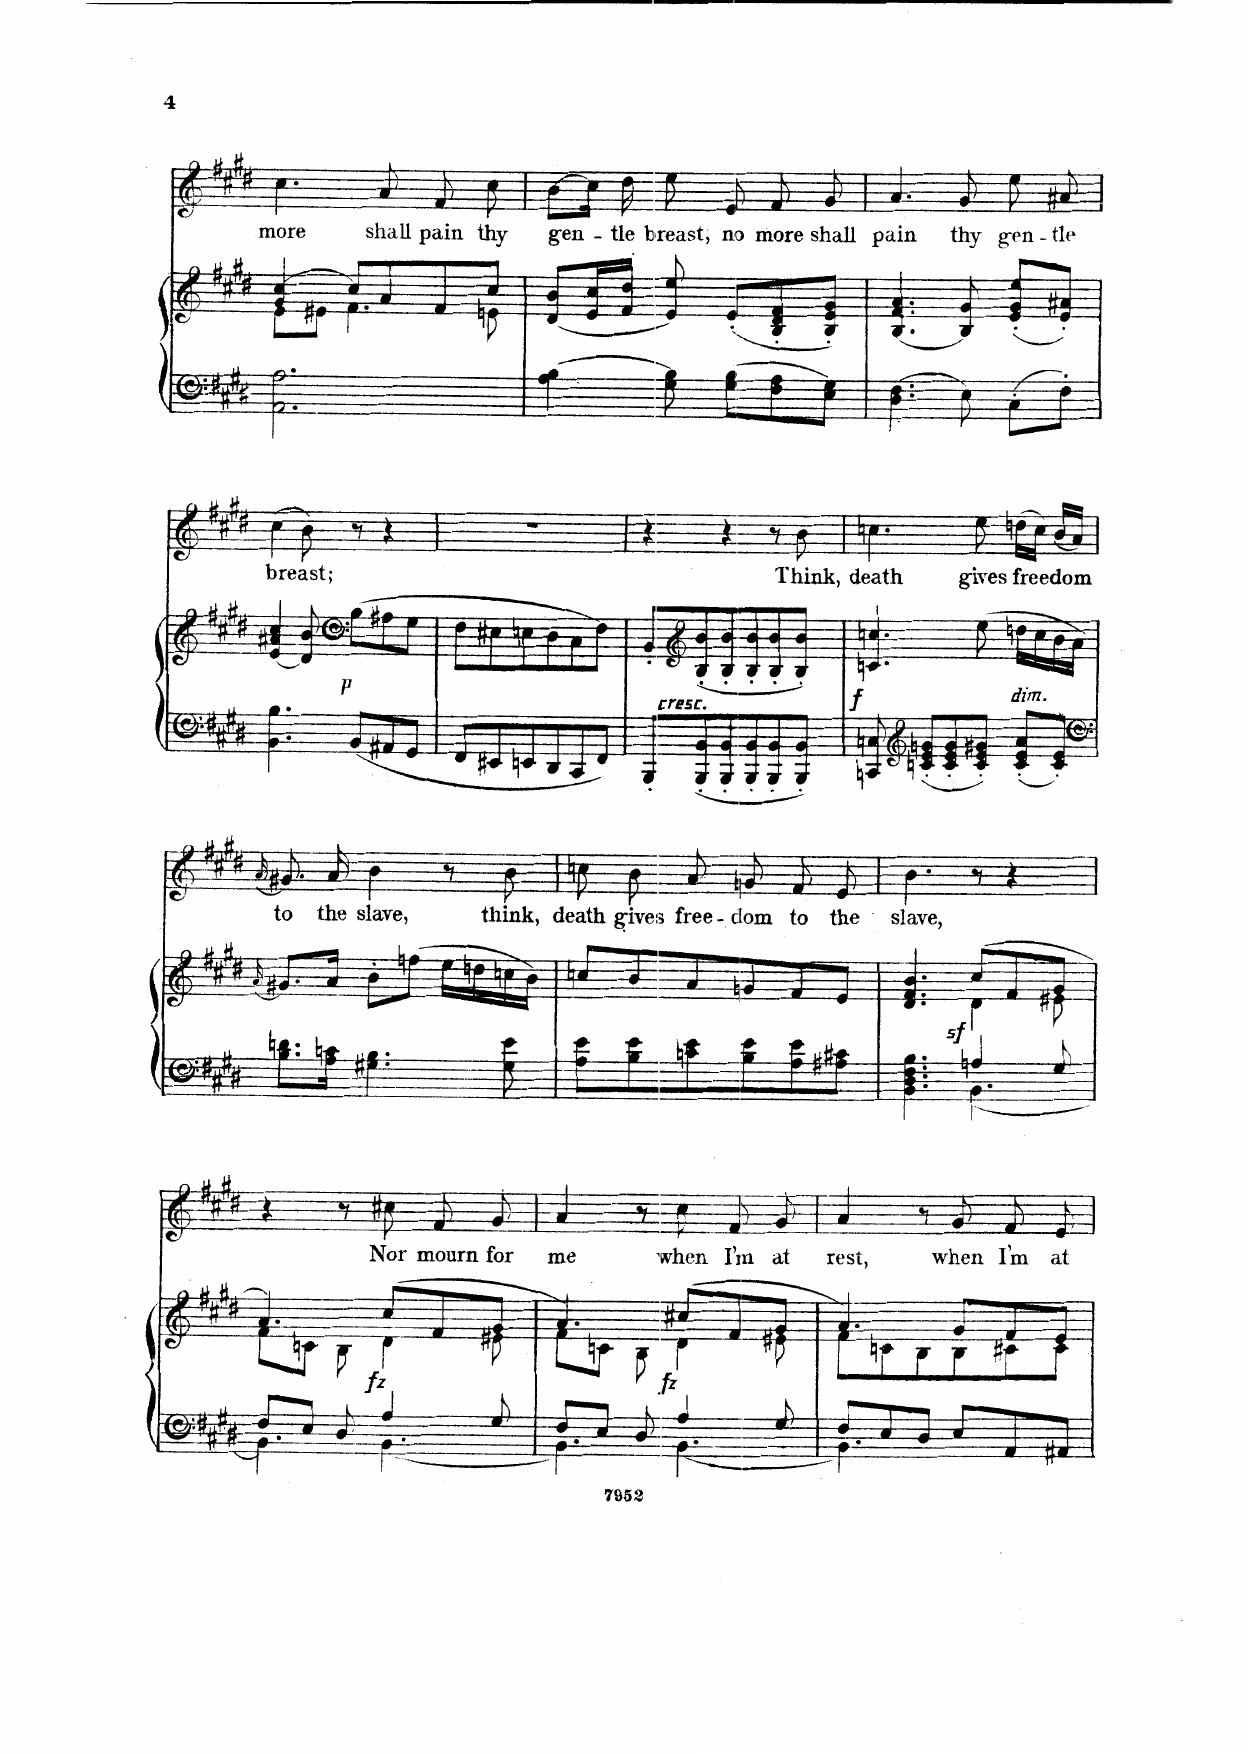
**kern	**kern	**dynam	**kern	**text
*part2	*part2	*part2	*part1	*part1
*staff3	*staff2	*staff2/3	*staff1	*staff1
*I"Piano	*	*	*I"Voice	*
*I'Pno	*	*	*	*
*clefF4	*clefG2	*	*clefG2	*
*k[f#c#g#d#]	*k[f#c#g#d#]	*	*k[f#c#g#d#]	*
*M3/4	*M3/4	*	*M3/4	*
=34	=34	=34	=34	=34
*	*^	*	*	*
2.AA\ 2.A\	4g#/ [4cc#/	8e\L	.	4.cc#\	more
.	.	8e#X\J	.	.	.
.	8cc#/L]	4.f#\	.	.	.
.	8a/	.	.	8a/	shall
.	8f#/	.	.	8f#/	pain
.	8cc#/J	8en\	.	8cc#\	thy
*	*v	*v	*	*	*
=35	=35	=35	=35	=35
4A\ 4B\	(8d#/ 8b/L	.	(8b\L	gen-
.	16e/ 16cc#/L	.	16cc#\Jk)	.
.	16f#/ 16dd#/JJ	.	16dd#\	-tle
8G#\ 8B\	8e/ 8ee/)	.	8ee\	breast,
8G#\ 8B\L	(8e'/L	.	8e/	no
8F#\ 8A\	8B/' 8d#/' 8f#/'	.	8f#/	more
8E\ 8G#\J	8B/' 8e/' 8g#/'J)	.	8g#/	shall
=36	=36	=36	=36	=36
4.D#\ 4.F#\	(4.B/ 4.f#/ 4.a/	.	4.a/	pain
8E\	8B/ 8g#/)	.	8g#/	thy
8C#'\L	(8e/' 8g#/' 8ee/'L	.	8ee\	gen-
8F#'\J	8e/' 8a#X/'J)	.	8a#X/	-tle
=37	=37	=37	=37	=37
4.BB\ 4.B\	(4e/ 4a#X/ 4cc#/	.	(4cc#\	breast;
.	8d#/ 8b/)	.	8b\)	.
*	*clefF4	*	*	*
!	!	!LO:DY:b	!	!
8BB/L	(8B\L	p	8r	.
8AA#X/	8A#X\	.	4r	.
8GG#/J	8G#\J	.	.	.
=38	=38	=38	=38	=38
8FF#/L	8F#\L	.	2.r	.
8EE#X/	8E#X\	.	.	.
8EEn/	8En\	.	.	.
8DD#/	8D#\	.	.	.
8CC#/	8C#\	.	.	.
8FF#/J	8F#\J)	.	.	.
=39	=39	=39	=39	=39
8BBB'/L	8BB'/L	.	4r	.
*	*clefG2	*	*	*
!	!LO:TX:b:i:t=cresc.	!	!	!
8BBB/' 8BB/'	(8B/' 8b/'	.	.	.
8BBB/' 8BB/'	8B/' 8b/'	.	4r	.
8BBB/' 8BB/'	8B/' 8b/'	.	.	.
8BBB/' 8BB/'	8B/' 8b/'	.	8r	.
8BBB/' 8BB/'J	8B/' 8b/'J)	.	8b\	Think,
=40	=40	=40	=40	=40
!	!	!LO:DY:b	!	!
8CCn/ 8Cn/	4.cn/ 4.ccn/	f	4.ccn\	death
*clefG2	*	*	*	*
8cn/' 8e/' 8gn/'L	.	.	.	.
8c/' 8e/' 8g/'	.	.	.	.
8c/' 8e/' 8g#X/'J	(8ee\	.	8ee\	gives
!	!LO:TX:b:i:t=dim.	!	!	!
8c/' 8e/' 8a/'L	16ddn\LL	.	(16ddn\LL	free-
.	16cc\	.	16cc\JJ)	.
8c/' 8e/'J	16b\	.	(16b/LL	-dom
.	16a\JJ)	.	16a/JJ)	.
=41	=41	=41	=41	=41
*clefF4	*	*	*	*
.	(16qa/	.	(16qa/	.
8.B\ 8.dn\L	8.g#X/L)	.	8.g#X/)	to
16A\ 16cn\Jk	16a/Jk	.	16a/	the
4.G#X\ 4.B\	8b'\L	.	4b\	slave,
.	(8ffn\J	.	.	.
.	16ee\LL	.	8r	.
.	16ddn\	.	.	.
8G#\ 8e\	16ccn\	.	8b\	think,
.	16b\JJ)	.	.	.
=42	=42	=42	=42	=42
8A\ 8e\L	8ccn/L	.	8ccn\	death
8B\ 8e\	8b/	.	8b\	gives
8cn\ 8e\	8a/	.	8a/	free-
8B\ 8e\	8gn/	.	8gn/	-dom
8A\ 8e\	8f#/	.	8f#/	to
8A#X\ 8c#X\J	8e/J	.	8e/	the
=43	=43	=43	=43	=43
*^	*^	*	*	*
4.BB\ 4.D#\ 4.F#\ 4.B\	4.ryy	4.d#/ 4.f#/ 4.b/	4.ryy	.	4.b\	slave.
!	!	!	!	!LO:DY:b	!	!
4An/	[4.BB\	(8cc#/L	4d#\	sf	8r	.
.	.	8f#/	.	.	4r	.
8G#/	.	8g#/J	8e#X\	.	.	.
=44	=44	=44	=44	=44	=44	=44
8F#/L	4.BB\]	4.a/)	8f#\L	.	4r	.
8E/J	.	.	8cn\J	.	.	.
8D#/	.	.	8B\	.	8r	.
!	!	!	!	!LO:DY:b	!	!
4A/	[4.BB\	(8cc#X/L	4d#\	fz	8cc#X\	Nor
.	.	8f#/	.	.	8f#/	mourn
8G#/	.	8g#/J	8e#X\	.	8g#/	for
=45	=45	=45	=45	=45	=45	=45
8F#/L	4.BB\]	4.a/)	8f#\L	.	4a/	me
8E/J	.	.	8cn\J	.	.	.
8D#/	.	.	8B\	.	8r	.
!	!	!	!	!LO:DY:b	!	!
4A/	[4.BB\	(8cc#X/L	4d#\	fz	8cc#\	when
.	.	8f#/	.	.	8f#/	I'm
8G#/	.	8g#/J	8e#X\	.	8g#/	at
=46	=46	=46	=46	=46	=46	=46
8F#/L	4.BB\]	4.a/)	8f#\L	.	4a/	rest,
8E/	.	.	8cn\	.	.	.
8D#/J	.	.	8B\	.	8r	.
8E/L	4.ryy	8g#/L	8B\	.	8g#/	when
8AA/	.	8f#/	8c#X\	.	8f#/	I’m
8AA#X/J	.	8e/J	8c#\J	.	8e/	at
*v	*v	*	*	*	*	*
*	*v	*v	*	*	*
=	=	=	=	=
*-	*-	*-	*-	*-
